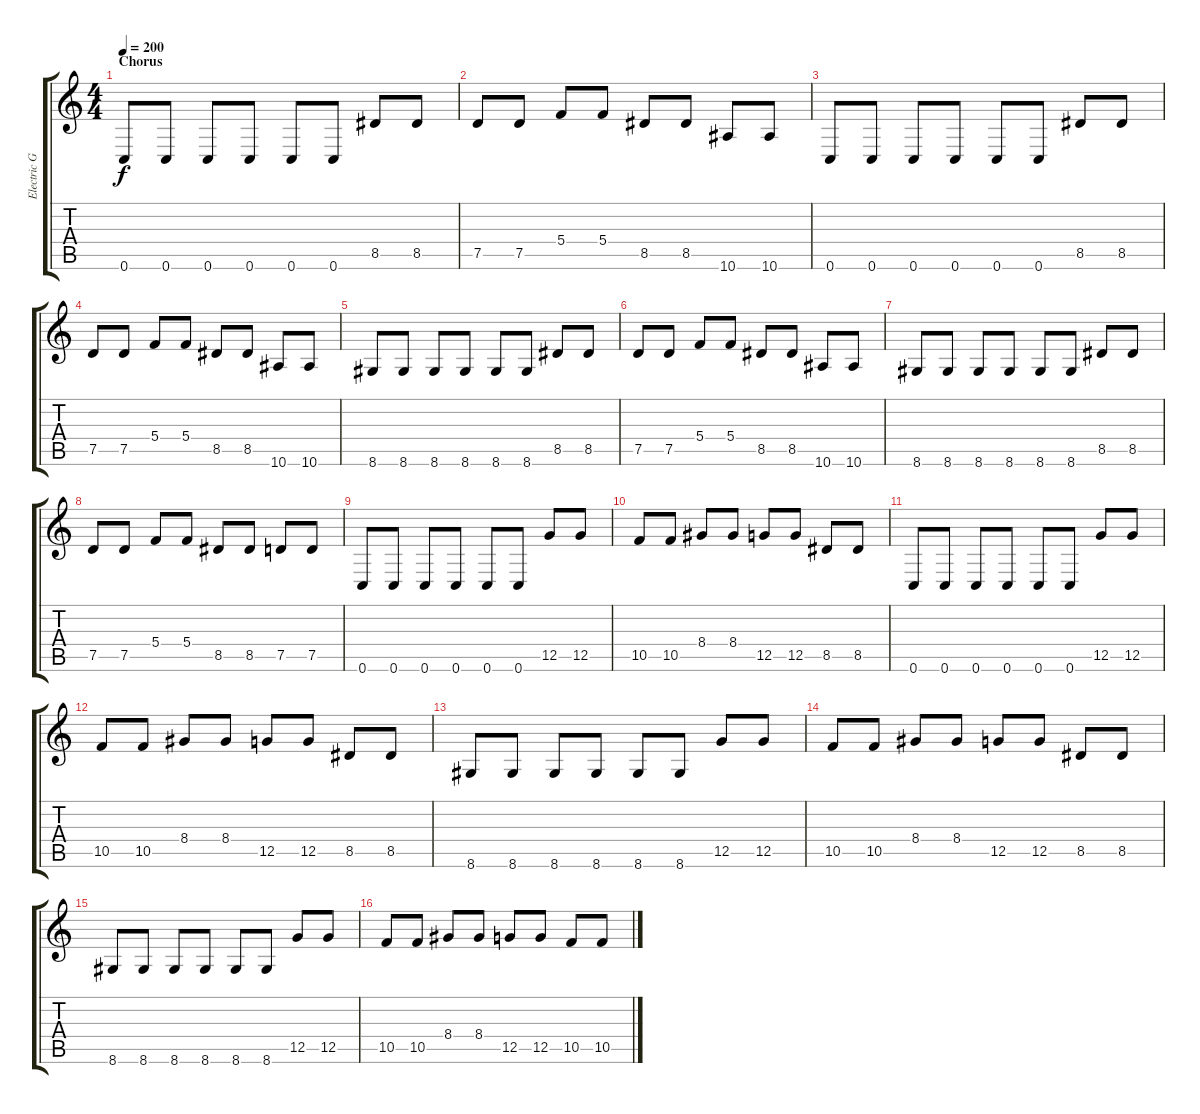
\track ("Electric Guitar 2" "Electric G") {instrument distortionguitar}
\staff {score tabs}
\tuning (D4 A3 F3 C3 G2 C2) {hide}
\ts (4 4)
\section ("" "Chorus")
\tempo 200
\clef g2
\ks c
0.6.8{dy f} 0.6.8 0.6.8 0.6.8 0.6.8 0.6.8 8.5.8 8.5.8 |
7.5.8 7.5.8 5.4.8 5.4.8 8.5.8 8.5.8 10.6.8 10.6.8 |
0.6.8 0.6.8 0.6.8 0.6.8 0.6.8 0.6.8 8.5.8 8.5.8 |
7.5.8 7.5.8 5.4.8 5.4.8 8.5.8 8.5.8 10.6.8 10.6.8 |
8.6.8 8.6.8 8.6.8 8.6.8 8.6.8 8.6.8 8.5.8 8.5.8 |
7.5.8 7.5.8 5.4.8 5.4.8 8.5.8 8.5.8 10.6.8 10.6.8 |
8.6.8 8.6.8 8.6.8 8.6.8 8.6.8 8.6.8 8.5.8 8.5.8 |
7.5.8 7.5.8 5.4.8 5.4.8 8.5.8 8.5.8 7.5.8 7.5.8 |
0.6.8 0.6.8 0.6.8 0.6.8 0.6.8 0.6.8 12.5.8 12.5.8 |
10.5.8 10.5.8 8.4.8 8.4.8 12.5.8 12.5.8 8.5.8 8.5.8 |
0.6.8 0.6.8 0.6.8 0.6.8 0.6.8 0.6.8 12.5.8 12.5.8 |
10.5.8 10.5.8 8.4.8 8.4.8 12.5.8 12.5.8 8.5.8 8.5.8 |
8.6.8 8.6.8 8.6.8 8.6.8 8.6.8 8.6.8 12.5.8 12.5.8 |
10.5.8 10.5.8 8.4.8 8.4.8 12.5.8 12.5.8 8.5.8 8.5.8 |
8.6.8 8.6.8 8.6.8 8.6.8 8.6.8 8.6.8 12.5.8 12.5.8 |
10.5.8 10.5.8 8.4.8 8.4.8 12.5.8 12.5.8 10.5.8 10.5.8
